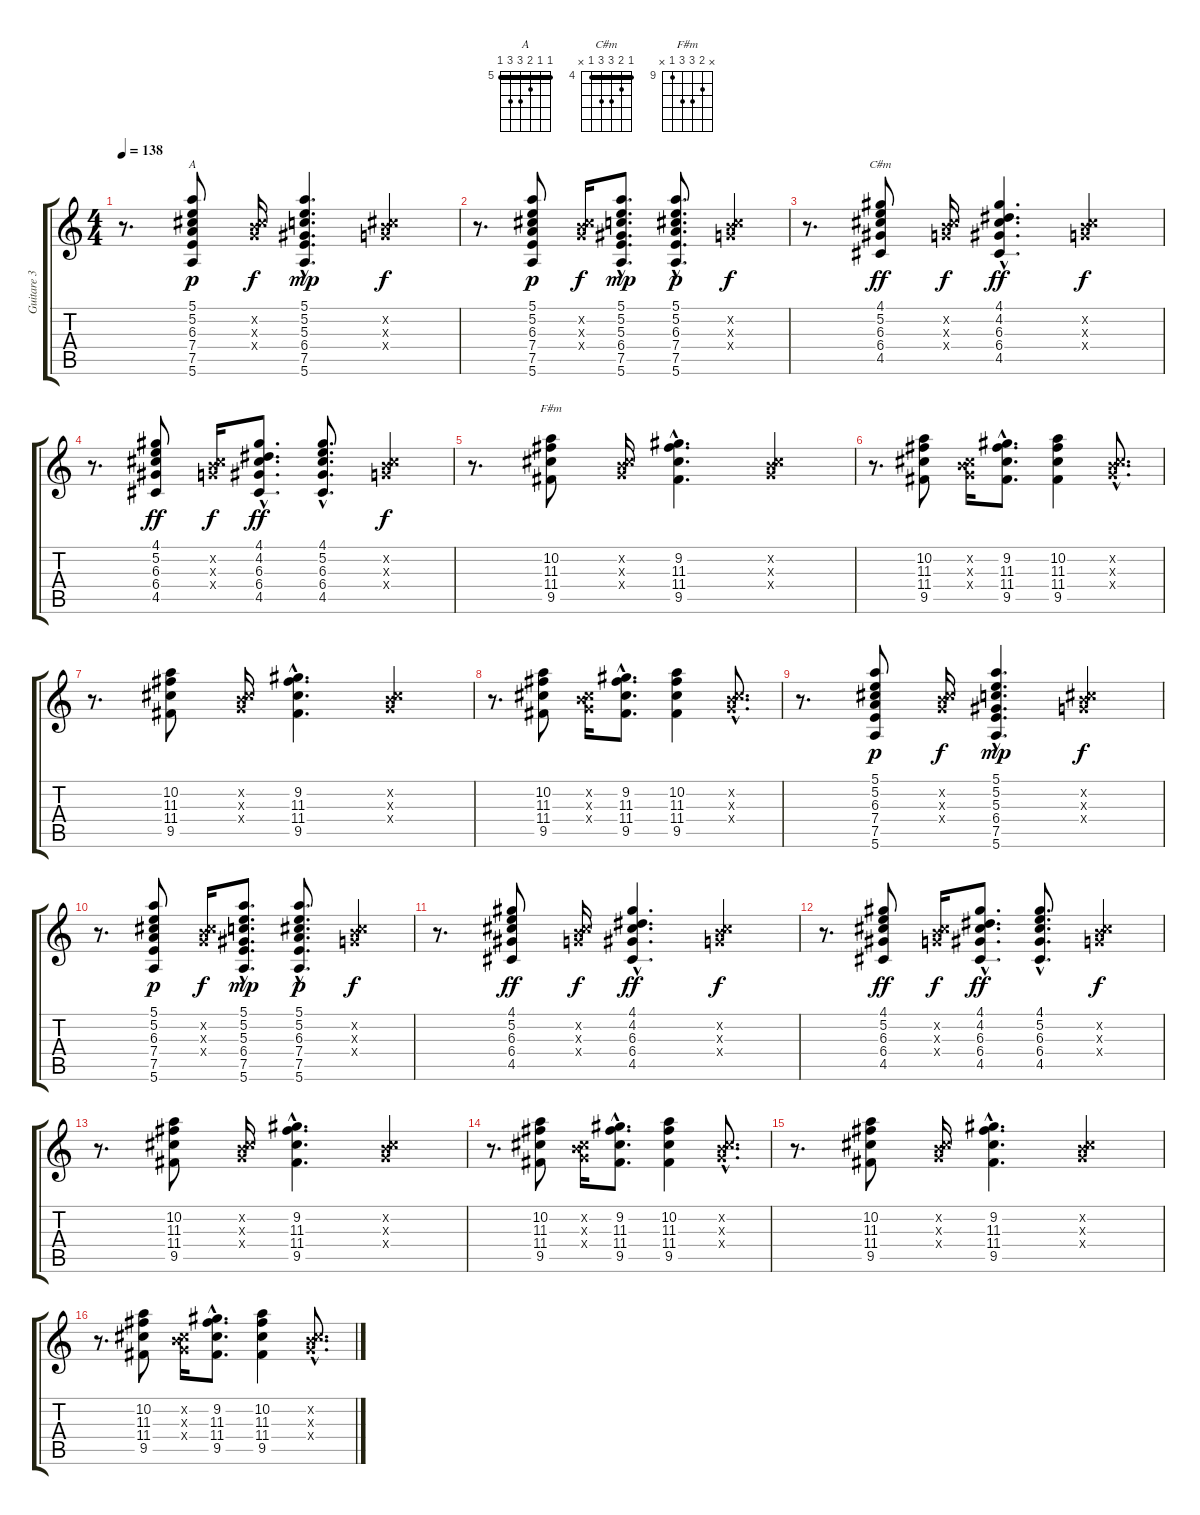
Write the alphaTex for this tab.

\track ("Guitare 3" "Guitare 3") {instrument overdrivenguitar}
\staff {score tabs}
\tuning (E4 B3 G3 D3 A2 E2) {hide}
\chord ("A" 5 5 6 7 7 5) {firstfret 5 barre 5}
\chord ("C#m" 4 5 6 6 4 x) {firstfret 4 barre 4}
\chord ("F#m" x 10 11 11 9 x) {firstfret 9}
\ts (4 4)
\tempo 138
\clef g2
\ks c
r.8{d dy f} (5.1 5.2 6.3 7.4 7.5 5.6).8{ch "A" dy p} (0.2{x} 0.3{x} 11.4{x}).16{dy f} (5.1{hac} 5.2{hac} 5.3{hac} 6.4{hac} 7.5{hac} 5.6{hac}).4{d dy mp} (0.2{x} 0.3{x} 11.4{x}).4{dy f} |
r.8{d} (5.1 5.2 6.3 7.4 7.5 5.6).8{dy p} (0.2{x} 0.3{x} 11.4{x}).16{dy f} (5.1{hac} 5.2{hac} 5.3{hac} 6.4{hac} 7.5{hac} 5.6{hac}).8{d dy mp} (5.1{hac} 5.2{hac} 6.3{hac} 7.4{hac} 7.5{hac} 5.6{hac}).8{d dy p} (0.2{x} 0.3{x} 11.4{x}).4{dy f} |
r.8{d} (4.1 5.2 6.3 6.4 4.5).8{ch "C#m" dy ff} (0.2{x} 0.3{x} 11.4{x}).16{dy f} (4.1{hac} 4.2{hac} 6.3{hac} 6.4{hac} 4.5{hac}).4{d dy ff} (0.2{x} 0.3{x} 11.4{x}).4{dy f} |
r.8{d} (4.1 5.2 6.3 6.4 4.5).8{dy ff} (0.2{x} 0.3{x} 11.4{x}).16{dy f} (4.1{hac} 4.2{hac} 6.3{hac} 6.4{hac} 4.5{hac}).8{d dy ff} (4.1{hac} 5.2{hac} 6.3{hac} 6.4{hac} 4.5{hac}).8{d} (0.2{x} 0.3{x} 11.4{x}).4{dy f} |
r.8{d} (10.2 11.3 11.4 9.5).8{ch "F#m"} (0.2{x} 0.3{x} 11.4{x}).16 (9.2{hac} 11.3{hac} 11.4{hac} 9.5{hac}).4{d} (0.2{x} 0.3{x} 11.4{x}).4 |
r.8{d} (10.2 11.3 11.4 9.5).8 (0.2{x} 0.3{x} 11.4{x}).16 (9.2{hac} 11.3{hac} 11.4{hac} 9.5{hac}).8{d} (10.2 11.3 11.4 9.5).4 (0.2{hac x} 0.3{hac x} 11.4{hac x}).8{d} |
r.8{d} (10.2 11.3 11.4 9.5).8 (0.2{x} 0.3{x} 11.4{x}).16 (9.2{hac} 11.3{hac} 11.4{hac} 9.5{hac}).4{d} (0.2{x} 0.3{x} 11.4{x}).4 |
r.8{d} (10.2 11.3 11.4 9.5).8 (0.2{x} 0.3{x} 11.4{x}).16 (9.2{hac} 11.3{hac} 11.4{hac} 9.5{hac}).8{d} (10.2 11.3 11.4 9.5).4 (0.2{hac x} 0.3{hac x} 11.4{hac x}).8{d} |
r.8{d} (5.1 5.2 6.3 7.4 7.5 5.6).8{dy p} (0.2{x} 0.3{x} 11.4{x}).16{dy f} (5.1{hac} 5.2{hac} 5.3{hac} 6.4{hac} 7.5{hac} 5.6{hac}).4{d dy mp} (0.2{x} 0.3{x} 11.4{x}).4{dy f} |
r.8{d} (5.1 5.2 6.3 7.4 7.5 5.6).8{dy p} (0.2{x} 0.3{x} 11.4{x}).16{dy f} (5.1{hac} 5.2{hac} 5.3{hac} 6.4{hac} 7.5{hac} 5.6{hac}).8{d dy mp} (5.1{hac} 5.2{hac} 6.3{hac} 7.4{hac} 7.5{hac} 5.6{hac}).8{d dy p} (0.2{x} 0.3{x} 11.4{x}).4{dy f} |
r.8{d} (4.1 5.2 6.3 6.4 4.5).8{dy ff} (0.2{x} 0.3{x} 11.4{x}).16{dy f} (4.1{hac} 4.2{hac} 6.3{hac} 6.4{hac} 4.5{hac}).4{d dy ff} (0.2{x} 0.3{x} 11.4{x}).4{dy f} |
r.8{d} (4.1 5.2 6.3 6.4 4.5).8{dy ff} (0.2{x} 0.3{x} 11.4{x}).16{dy f} (4.1{hac} 4.2{hac} 6.3{hac} 6.4{hac} 4.5{hac}).8{d dy ff} (4.1{hac} 5.2{hac} 6.3{hac} 6.4{hac} 4.5{hac}).8{d} (0.2{x} 0.3{x} 11.4{x}).4{dy f} |
r.8{d} (10.2 11.3 11.4 9.5).8 (0.2{x} 0.3{x} 11.4{x}).16 (9.2{hac} 11.3{hac} 11.4{hac} 9.5{hac}).4{d} (0.2{x} 0.3{x} 11.4{x}).4 |
r.8{d} (10.2 11.3 11.4 9.5).8 (0.2{x} 0.3{x} 11.4{x}).16 (9.2{hac} 11.3{hac} 11.4{hac} 9.5{hac}).8{d} (10.2 11.3 11.4 9.5).4 (0.2{hac x} 0.3{hac x} 11.4{hac x}).8{d} |
r.8{d} (10.2 11.3 11.4 9.5).8 (0.2{x} 0.3{x} 11.4{x}).16 (9.2{hac} 11.3{hac} 11.4{hac} 9.5{hac}).4{d} (0.2{x} 0.3{x} 11.4{x}).4 |
r.8{d} (10.2 11.3 11.4 9.5).8 (0.2{x} 0.3{x} 11.4{x}).16 (9.2{hac} 11.3{hac} 11.4{hac} 9.5{hac}).8{d} (10.2 11.3 11.4 9.5).4 (0.2{hac x} 0.3{hac x} 11.4{hac x}).8{d}
